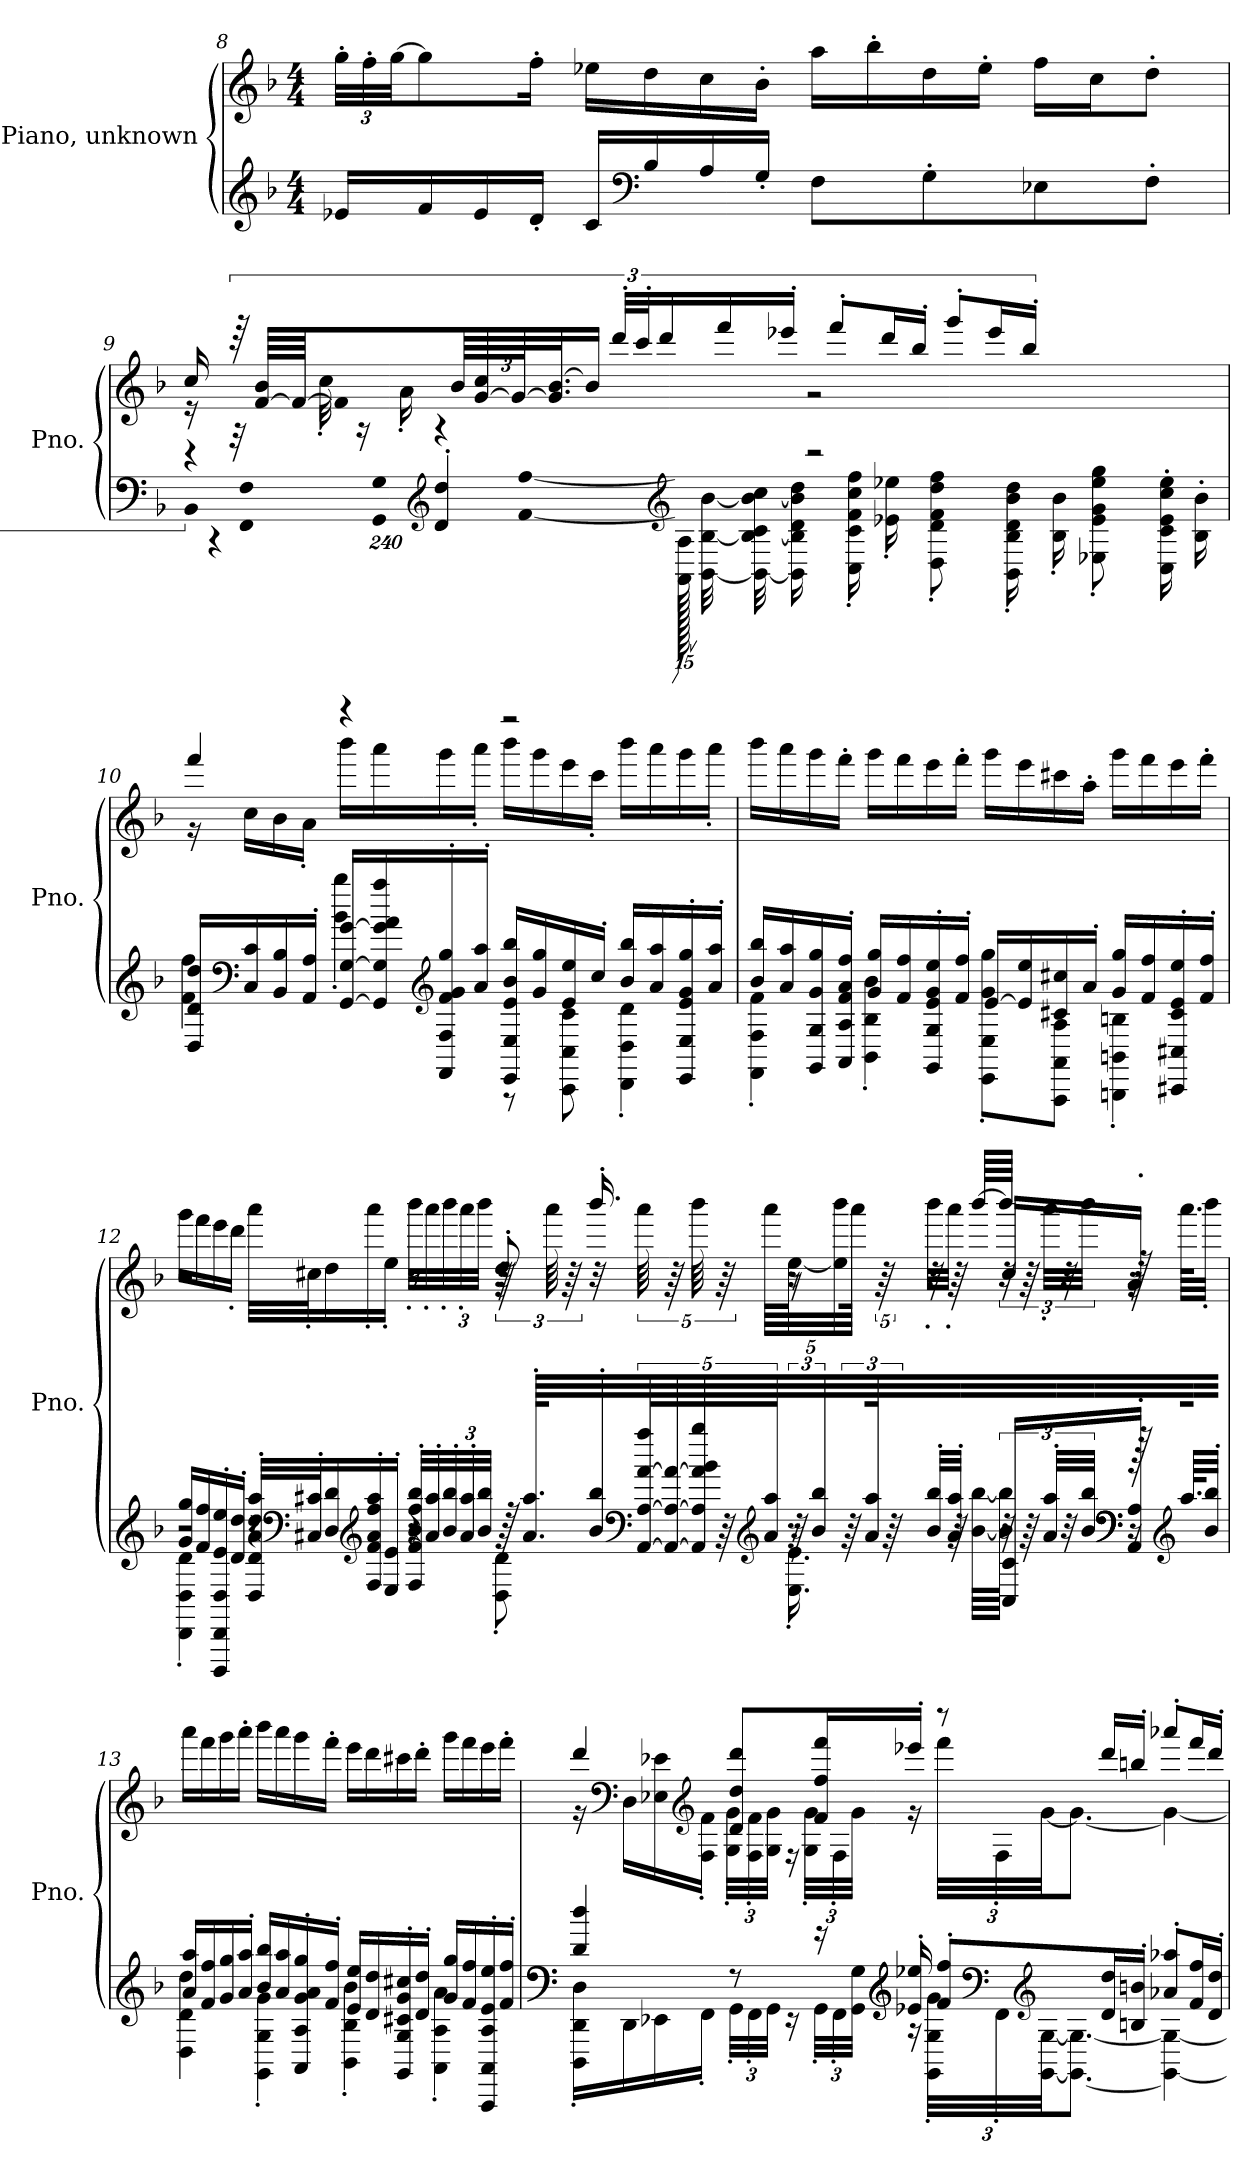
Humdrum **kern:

**kern	**kern
*part1	*part1
*staff2	*staff1
*I"Piano, unknown	*
*I'Pno.	*
*clefG2	*clefG2
*k[b-]	*k[b-]
*M4/4	*M4/4
*	*Xbrackettup
=8	=8
16e-X/LL	48gg'\LLL
.	48ff'\
.	[48gg\JJ
16f/	8gg\]
16e-/	.
16d'/JJ	16ff'\Jk
16c/LL	16ee-X\LL
*clefF4	*
16B-/	16dd\
16A/	16cc\
16G'/JJ	16b-'\JJ
8F\L	16aa\LL
.	16bb-'\
8G'\	16dd\
.	16ee-'\JJ
8E-X\	16ff\LL
.	16cc\J
8F'\J	8dd'\J
!!LO:LB:g=z
=9	=9
*^	*
!	!LO:N:vis=32	!
*	*	*^
4r	640%23BB-\	16cc/	16r
!	!LO:N:vis=32	!	!
.	640%23r	.	.
*	*	*brackettup	*
.	.	96r	32r
!	!LO:N:vis=16	!	!
.	1920%137FF\ 1920%137F\LL	.	.
.	.	[96f/ 96b-/LLLL	.
.	.	96f/J_	.
.	.	32f/]	32cc'\
*	*	*Xbrackettup	*
.	.	96b-/L	16r
.	.	[96g/ 96cc/	.
!	!LO:N:vis=32	!	!
.	640%23GG\ 640%23G\K	.	.
.	.	96g/J_	.
.	.	48.g/] [48.b-/J	.
.	[240%17AA\ [240%17A\J	.	.
.	.	16b-/JJ]	16a'\
*clefG2	*	*	*
4d/' 4dd/'	1920AA\] 1920A\]	32ddd'/LLL	4r
.	[32BB-\ [32B-\ [32b-\LLL	.	.
.	.	32ccc'/J	.
.	32BB-\_ 32B-\_ 32c\ 32b-\_ 32cc\J	.	.
.	.	16ddd/	.
.	16BB-\] 16B-\] 16d\ 16b-\] 16dd\	.	.
.	.	16fff/	.
.	16C\' 16c\' 16f\' 16cc\' 16ff\'	.	.
.	.	16eee-X'/JJ	.
.	16e-X\' 16ee-X\'JJ	.	.
2r	.	8fff'/L	2r
.	8D\' 8d\' 8f\' 8dd\' 8ff\'L	.	.
.	.	16ddd/L	.
.	16BB-\' 16B-\' 16d\' 16b-\' 16dd\'L	.	.
.	.	16bb-'/JJ	.
.	16B-\' 16b-\'JJ	.	.
.	.	8ggg'/L	.
.	8E-X\' 8e-\' 8g\' 8ee-\' 8gg\'L	.	.
.	.	16eee-/L	.
.	16C\' 16c\' 16e-\' 16cc\' 16ee-\'L	.	.
.	.	16bb-'/JJ	.
.	16B-\' 16b-\'JJ	.	.
1920ryy	.	1920ryy	1920ryy
!!LO:PB:g=z	!!
=10	=10	=10	=10
16D/ 16d/ 16dd/LL	4f\ 4ff\	4fff/	16r
*clefF4	*	*	*
16C/ 16c/	.	.	16cc\LL
16BB-/ 16B-/	.	.	16b-\
16AA/' 16A/'JJ	.	.	16a'\JJ
[16GG/ [16G/ [16g/LL	4b-\' 4bb-\'	4r	16bbb-\LL
16GG/] 16G/] 16g/] 16a/ 16aa/	.	.	16aaa\
*clefG2	*	*	*
16FF/' 16F/' 16f/' 16g/' 16gg/'	.	.	16ggg\
16a/' 16aa/'JJ	.	.	16aaa'\JJ
16EE/ 16E/ 16e/ 16b-/ 16bb-/LL	8r	2r	16bbb-\LL
16g/ 16gg/	.	.	16ggg\
16e/ 16ee/	8CC\ 8C\ 8c\	.	16eee\
16cc'/JJ	.	.	16ccc'\JJ
16b-/ 16bb-/LL	4DD\' 4D\' 4d\'	.	16bbb-\LL
16a/ 16aa/	.	.	16aaa\
16EE/' 16E/' 16e/' 16g/' 16gg/'	.	.	16ggg\
16a/' 16aa/'JJ	.	.	16aaa'\JJ
*	*	*v	*v
!!LO:LB:g=z
=11	=11	=11
16b-/ 16bb-/LL	4FF\' 4F\' 4f\'	16bbb-\LL
16a/ 16aa/	.	16aaa\
16GG/ 16G/ 16g/ 16gg/	.	16ggg\
16AA/' 16A/' 16f/' 16a/' 16ff/'JJ	.	16fff'\JJ
16g/ 16gg/LL	4BB-\' 4B-\' 4b-\'	16ggg\LL
16f/ 16ff/	.	16fff\
16GG/' 16G/' 16e/' 16g/' 16ee/'	.	16eee\
16f/' 16ff/'JJ	.	16fff'\JJ
[16e/LL	8EE\' 8E\' 8g\' 8gg\'L	16ggg\LL
16e/] 16ee/	.	16eee\
16c#X/ 16cc#X/	8AAA\ 8AA\ 8A\J	16ccc#X\
16a'/JJ	.	16aa'\JJ
16g/ 16gg/LL	4BBBn\' 4BBn\' 4Bn\'	16ggg\LL
16f/ 16ff/	.	16fff\
16CC#X/' 16C#X/' 16c#/' 16e/' 16ee/'	.	16eee\
16f/' 16ff/'JJ	.	16fff'\JJ
!!LO:LB:g=z
=12	=12	=12
*	*^	*^
*	*	*	*	*^
16g/ 16gg/LL	4DD\' 4D\' 4d\'	2r	2r	16ggg\LL	2r
16f/ 16ff/	.	.	.	16fff\	.
16DDD/' 16DD/' 16D/' 16e/' 16ee/'	.	.	.	16eee\	.
16d/' 16dd/'JJ	.	.	.	16ddd'\JJ	.
32D/' 32d/' 32a/' 32dd/' 32aa/'LLL	4r	.	.	32aaa\LLL	.
*clefF4	*	*	*	*	*
32C#X/' 32c#X/'J	.	.	.	32cc#X'\J	.
16D/ 16d/	.	.	.	16dd\	.
*clefG2	*	*	*	*	*
16F/' 16f/' 16a/' 16ff/' 16aa/'	.	.	.	16aaa'\	.
16E/' 16e/'JJ	.	.	.	16ee'\JJ	.
32F/' 32f/' 32b-/' 32ff/' 32bb-/'LLL	8r	4r	8r	32bbb-'\LLL	8r
32a/' 32aa/'	.	.	.	32aaa'\	.
*Xbrackettup	*	*	*	*	*
48b-/' 48bb-/'	.	.	.	48bbb-'\	.
48a/' 48aa/'	.	.	.	48aaa'\	.
48b-/ 48bb-/JJJ	.	.	.	48bbb-\JJJ	.
*	*	*	*	*brackettup	*
128r	8D\' 8d\'	.	32r	96r	8dd'/
64.a/' 64.aa/'KLLL	.	.	.	.	.
.	.	.	.	96aaa\	.
.	.	.	.	96r	.
32b-/' 32bb-/'	.	.	16.bbb-'/	32r	.
*clefF4	*	*	*	*	*
*brackettup	*	*	*	*	*
[80AA/ [80A/ [80a/ 80aa/L	.	.	.	80aaa\	.
80AA/_ 80A/_ 80a/_	.	.	.	80r	.
80AA/] 80A/] 80a/] 80b-/ 80bb-/JJJJ	.	.	.	80bbb-\	.
80r	.	.	.	80r	.
*clefG2	*	*	*	*	*
80a/ 80aa/	.	.	.	80aaa\LLLL	.
96r	16.E\' 16.e\'	8r	16r	[80ee\J	8r
48b-/ 48bb-/	.	.	.	.	.
.	.	.	.	40ee\] 40bbb-\	.
96r	.	.	.	.	.
.	.	.	.	80aaa\JJJk	.
96a/ 96aa/	.	.	.	.	.
.	.	.	.	80r	.
96r	.	.	.	.	.
32b-/' 32bb-/'LLL	.	.	32r	32bbb-'\LLL	.
32a/' 32aa/'JJJ	64r	.	64r	32aaa'\JJJ	.
.	[64b-\ [64bb-\LLLL	.	[64bbb-/LLLL	.	.
48r	64b-\] 64bb-\]JJJJ	16C#/ 16c#/LL	64bbb-/JJJJ]	48r	16cc#/LL
.	64r	.	64r	.	.
48a/' 48aa/'LLL	.	.	.	48aaa'\LLL	.
.	32r	.	32r	.	.
48b-/ 48bb-/JJJ	.	.	.	48bbb-\JJJ	.
*clefF4	*	*	*	*	*
128r	16r	16AA/' 16A/'JJ	16r	128r	16a'/JJ
*clefG2	*	*	*	*	*
64.aa/KLLL	.	.	.	64.aaa\KLLL	.
32b-/' 32bb-/'JJJ	.	.	.	32bbb-'\JJJ	.
*	*v	*v	*	*	*
*	*	*v	*v	*v
!!LO:LB:g=z
=13	=13	=13
16a/ 16aa/LL	4D\ 4d\ 4dd\	16aaa\LL
16f/ 16ff/	.	16fff\
16g/ 16gg/	.	16ggg\
16a/' 16aa/'JJ	.	16aaa'\JJ
16b-/ 16bb-/LL	4GG\' 4G\' 4g\'	16bbb-\LL
16a/ 16aa/	.	16aaa\
16AA/' 16A/' 16g/' 16a/' 16gg/'	.	16ggg\
16f/' 16ff/'JJ	.	16fff'\JJ
16e/ 16ee/LL	4BB-\' 4B-\' 4b-\'	16eee\LL
16d/ 16dd/	.	16ddd\
16GG/' 16G/' 16c#X/' 16g/' 16cc#X/'	.	16ccc#X\
16d/' 16dd/'JJ	.	16ddd'\JJ
16g/ 16gg/LL	4AA\' 4A\' 4a\'	16ggg\LL
16f/ 16ff/	.	16fff\
16AAA/' 16AA/' 16A/' 16e/' 16ee/'	.	16eee\
16f/' 16ff/'JJ	.	16fff'\JJ
!!LO:LB:g=z
=14	=14	=14
*clefF4	*	*
*	*	*^
4d/ 4dd/	16DDD\' 16DD\' 16D\'LL	4ddd/	16r
*	*	*clefF4	*
.	16DD\	.	16D\LL
.	16EE-X\	.	16E-X\ 16e-X\
*	*	*clefG2	*
.	16FF'\JJ	.	16F\' 16f\'JJ
*	*Xbrackettup	*	*Xbrackettup
8r	48GG'\LLL	8d/ 8dd/ 8ddd/L	48G\' 48g\'LLL
.	48FF'\	.	48F\' 48f\'
.	48GG\JJJ	.	48G\ 48g\JJJ
.	16r	.	16r
16r	48GG'\LLL	16f/ 16ff/ 16fff/L	48G\' 48g\'LLL
.	48FF'\	.	48F'\
.	48GG\ 48G\JJJ	.	48g\JJJ
*clefG2	*	*	*
16e-X/' 16ee-X/'	16r	16eee-X'/JJ	16r
8f/' 8ff/'L	48GG\' 48G\' 48g\'LLL	8r	48fff\LLL
*clefF4	*	*	*
.	48FF'\	.	48F'\
*clefG2	*	*	*
.	[48GG\ [48G\JJ	.	[48g\JJ
.	8.GG\_ 8.G\_J	.	8.g\J_
16d/ 16dd/L	.	16ddd/LL	.
16Bn/' 16bn/'JJ	.	16bbn'/JJ	.
8a-X/' 8aa-X/'L	4GG\_ 4G\_	8aaa-X'/L	4g\_
16f/ 16ff/L	.	16fff/L	.
16d/' 16dd/'JJ	.	16ddd'/JJ	.
*v	*v	*	*
*	*v	*v
=	=
*-	*-
